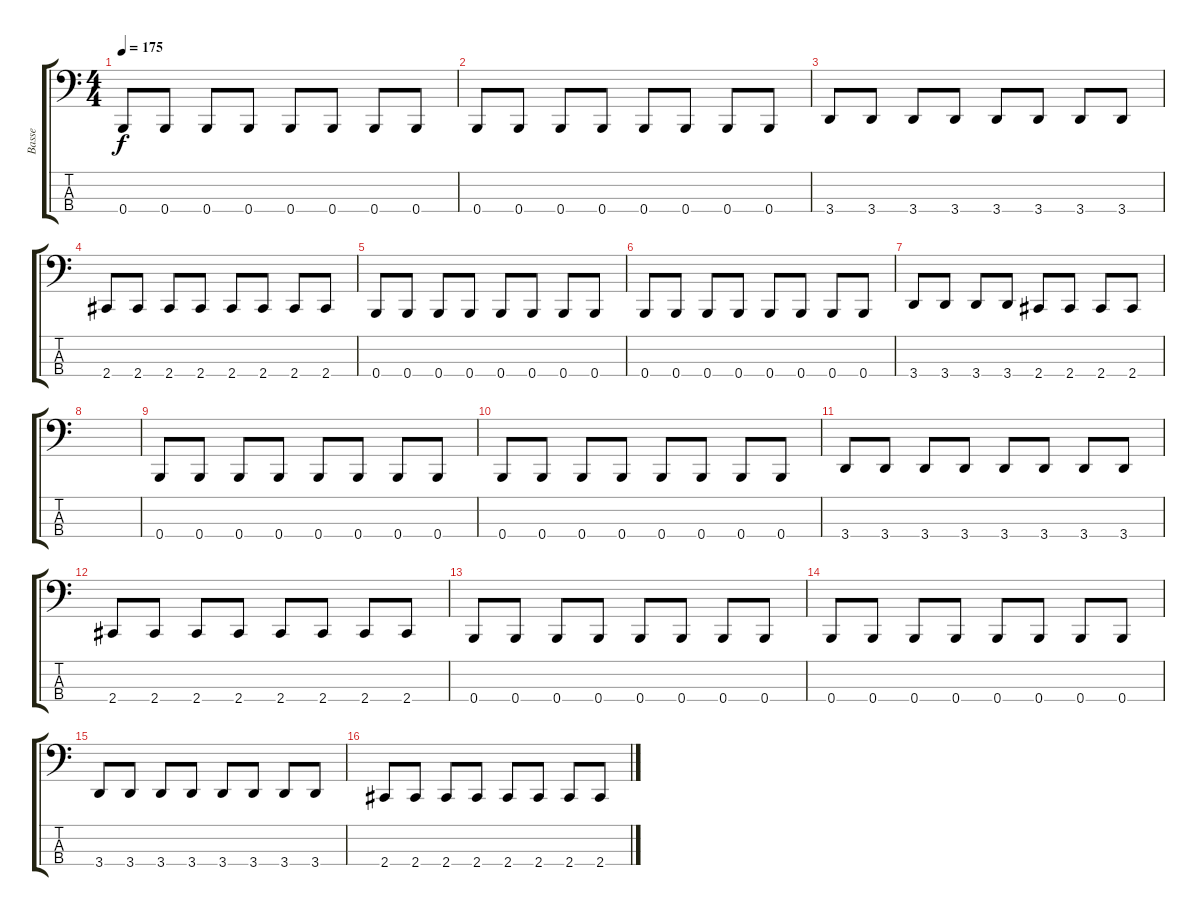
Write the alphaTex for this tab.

\track ("Basse" "Basse") {instrument electricbassfinger}
\staff {score tabs}
\tuning (E2 B1 Gb1 B0) {hide}
\ts (4 4)
\tempo 175
\clef f4
\ks c
0.4.8{dy f} 0.4.8 0.4.8 0.4.8 0.4.8 0.4.8 0.4.8 0.4.8 |
0.4.8 0.4.8 0.4.8 0.4.8 0.4.8 0.4.8 0.4.8 0.4.8 |
3.4.8 3.4.8 3.4.8 3.4.8 3.4.8 3.4.8 3.4.8 3.4.8 |
2.4.8 2.4.8 2.4.8 2.4.8 2.4.8 2.4.8 2.4.8 2.4.8 |
0.4.8 0.4.8 0.4.8 0.4.8 0.4.8 0.4.8 0.4.8 0.4.8 |
0.4.8 0.4.8 0.4.8 0.4.8 0.4.8 0.4.8 0.4.8 0.4.8 |
3.4.8 3.4.8 3.4.8 3.4.8 2.4.8 2.4.8 2.4.8 2.4.8 |
|
0.4.8 0.4.8 0.4.8 0.4.8 0.4.8 0.4.8 0.4.8 0.4.8 |
0.4.8 0.4.8 0.4.8 0.4.8 0.4.8 0.4.8 0.4.8 0.4.8 |
3.4.8 3.4.8 3.4.8 3.4.8 3.4.8 3.4.8 3.4.8 3.4.8 |
2.4.8 2.4.8 2.4.8 2.4.8 2.4.8 2.4.8 2.4.8 2.4.8 |
0.4.8 0.4.8 0.4.8 0.4.8 0.4.8 0.4.8 0.4.8 0.4.8 |
0.4.8 0.4.8 0.4.8 0.4.8 0.4.8 0.4.8 0.4.8 0.4.8 |
3.4.8 3.4.8 3.4.8 3.4.8 3.4.8 3.4.8 3.4.8 3.4.8 |
2.4.8 2.4.8 2.4.8 2.4.8 2.4.8 2.4.8 2.4.8 2.4.8
